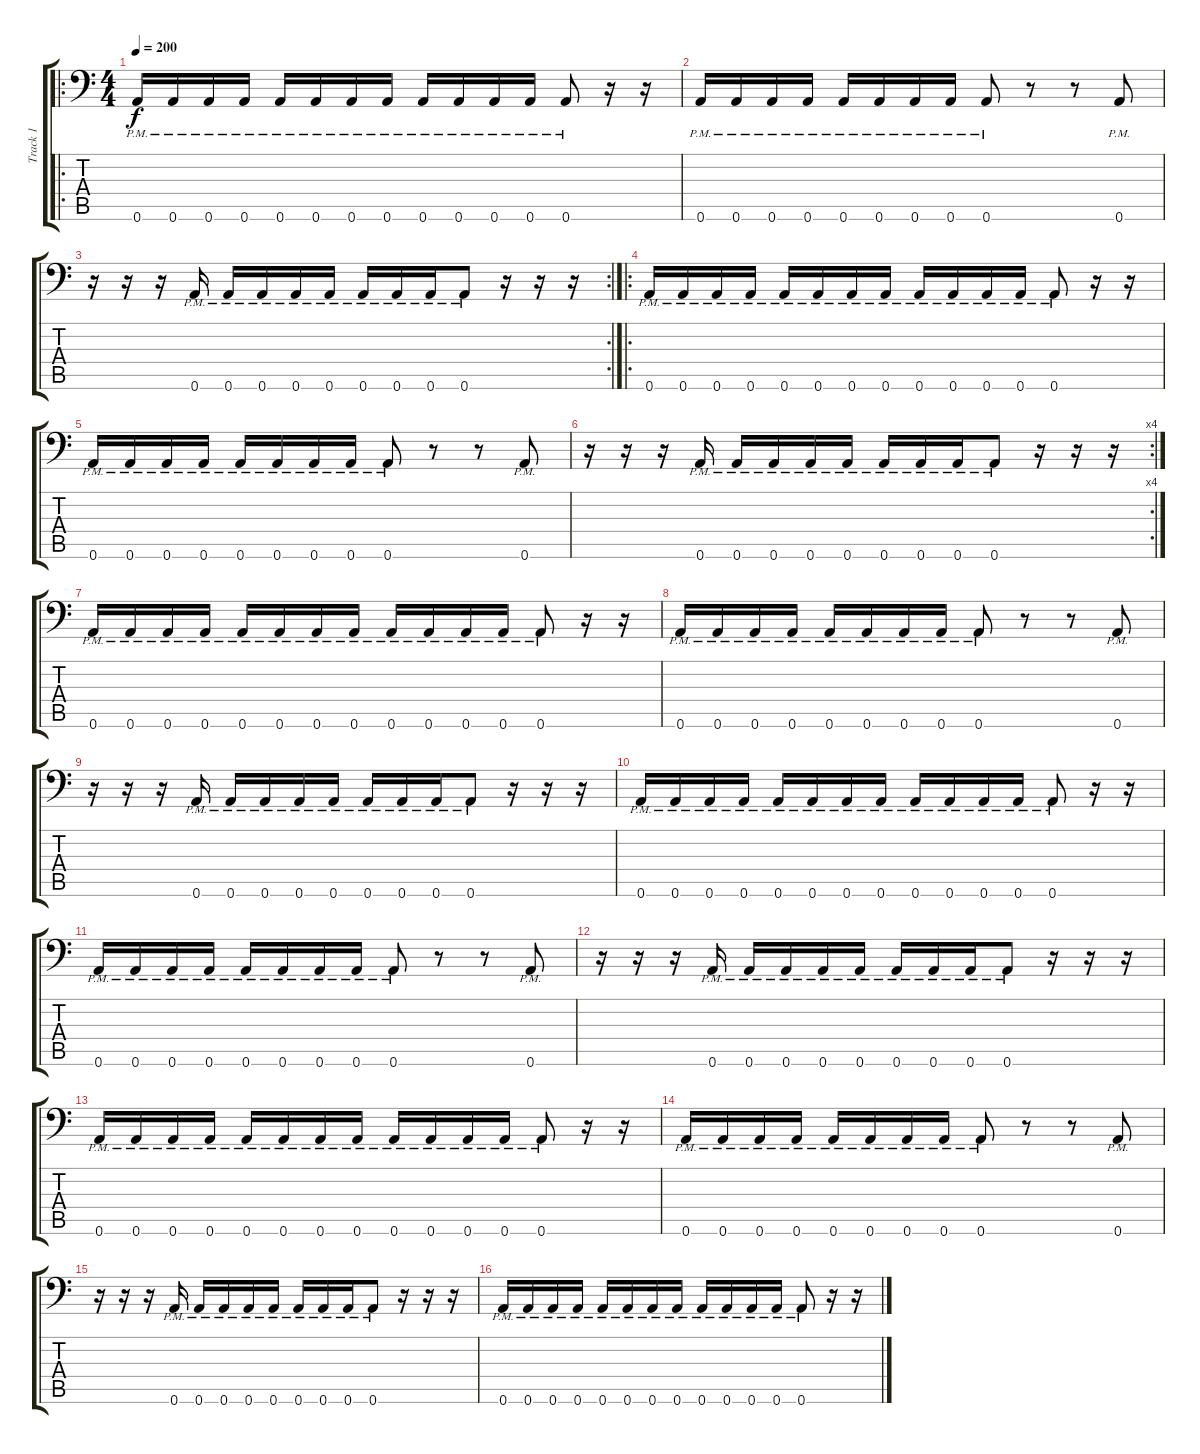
\track ("Track 1" "Track 1") {instrument distortionguitar}
\staff {score tabs}
\tuning (B3 Gb3 D3 A2 E2 A1) {hide}
\ro
\ts (4 4)
\tempo 200
\clef f4
\ks c
0.6{pm}.16{dy f balance 8} 0.6{pm}.16 0.6{pm}.16 0.6{pm}.16 0.6{pm}.16 0.6{pm}.16 0.6{pm}.16 0.6{pm}.16 0.6{pm}.16 0.6{pm}.16 0.6{pm}.16 0.6{pm}.16 0.6{pm}.8 r.16 r.16 |
0.6{pm}.16 0.6{pm}.16 0.6{pm}.16 0.6{pm}.16 0.6{pm}.16 0.6{pm}.16 0.6{pm}.16 0.6{pm}.16 0.6{pm}.8 r.8 r.8 0.6{pm}.8 |
\rc 2
r.16 r.16 r.16 0.6{pm}.16 0.6{pm}.16 0.6{pm}.16 0.6{pm}.16 0.6{pm}.16 0.6{pm}.16 0.6{pm}.16 0.6{pm}.16 0.6{pm}.8 r.16 r.16 r.16 |
\ro
0.6{pm}.16 0.6{pm}.16 0.6{pm}.16 0.6{pm}.16 0.6{pm}.16 0.6{pm}.16 0.6{pm}.16 0.6{pm}.16 0.6{pm}.16 0.6{pm}.16 0.6{pm}.16 0.6{pm}.16 0.6{pm}.8 r.16 r.16 |
0.6{pm}.16 0.6{pm}.16 0.6{pm}.16 0.6{pm}.16 0.6{pm}.16 0.6{pm}.16 0.6{pm}.16 0.6{pm}.16 0.6{pm}.8 r.8 r.8 0.6{pm}.8 |
\rc 4
r.16 r.16 r.16 0.6{pm}.16 0.6{pm}.16 0.6{pm}.16 0.6{pm}.16 0.6{pm}.16 0.6{pm}.16 0.6{pm}.16 0.6{pm}.16 0.6{pm}.8 r.16 r.16 r.16 |
0.6{pm}.16 0.6{pm}.16 0.6{pm}.16 0.6{pm}.16 0.6{pm}.16 0.6{pm}.16 0.6{pm}.16 0.6{pm}.16 0.6{pm}.16 0.6{pm}.16 0.6{pm}.16 0.6{pm}.16 0.6{pm}.8 r.16 r.16 |
0.6{pm}.16 0.6{pm}.16 0.6{pm}.16 0.6{pm}.16 0.6{pm}.16 0.6{pm}.16 0.6{pm}.16 0.6{pm}.16 0.6{pm}.8 r.8 r.8 0.6{pm}.8 |
r.16 r.16 r.16 0.6{pm}.16 0.6{pm}.16 0.6{pm}.16 0.6{pm}.16 0.6{pm}.16 0.6{pm}.16 0.6{pm}.16 0.6{pm}.16 0.6{pm}.8 r.16 r.16 r.16 |
0.6{pm}.16 0.6{pm}.16 0.6{pm}.16 0.6{pm}.16 0.6{pm}.16 0.6{pm}.16 0.6{pm}.16 0.6{pm}.16 0.6{pm}.16 0.6{pm}.16 0.6{pm}.16 0.6{pm}.16 0.6{pm}.8 r.16 r.16 |
0.6{pm}.16 0.6{pm}.16 0.6{pm}.16 0.6{pm}.16 0.6{pm}.16 0.6{pm}.16 0.6{pm}.16 0.6{pm}.16 0.6{pm}.8 r.8 r.8 0.6{pm}.8 |
r.16 r.16 r.16 0.6{pm}.16 0.6{pm}.16 0.6{pm}.16 0.6{pm}.16 0.6{pm}.16 0.6{pm}.16 0.6{pm}.16 0.6{pm}.16 0.6{pm}.8 r.16 r.16 r.16 |
0.6{pm}.16 0.6{pm}.16 0.6{pm}.16 0.6{pm}.16 0.6{pm}.16 0.6{pm}.16 0.6{pm}.16 0.6{pm}.16 0.6{pm}.16 0.6{pm}.16 0.6{pm}.16 0.6{pm}.16 0.6{pm}.8 r.16 r.16 |
0.6{pm}.16 0.6{pm}.16 0.6{pm}.16 0.6{pm}.16 0.6{pm}.16 0.6{pm}.16 0.6{pm}.16 0.6{pm}.16 0.6{pm}.8 r.8 r.8 0.6{pm}.8 |
r.16 r.16 r.16 0.6{pm}.16 0.6{pm}.16 0.6{pm}.16 0.6{pm}.16 0.6{pm}.16 0.6{pm}.16 0.6{pm}.16 0.6{pm}.16 0.6{pm}.8 r.16 r.16 r.16 |
0.6{pm}.16 0.6{pm}.16 0.6{pm}.16 0.6{pm}.16 0.6{pm}.16 0.6{pm}.16 0.6{pm}.16 0.6{pm}.16 0.6{pm}.16 0.6{pm}.16 0.6{pm}.16 0.6{pm}.16 0.6{pm}.8 r.16 r.16
